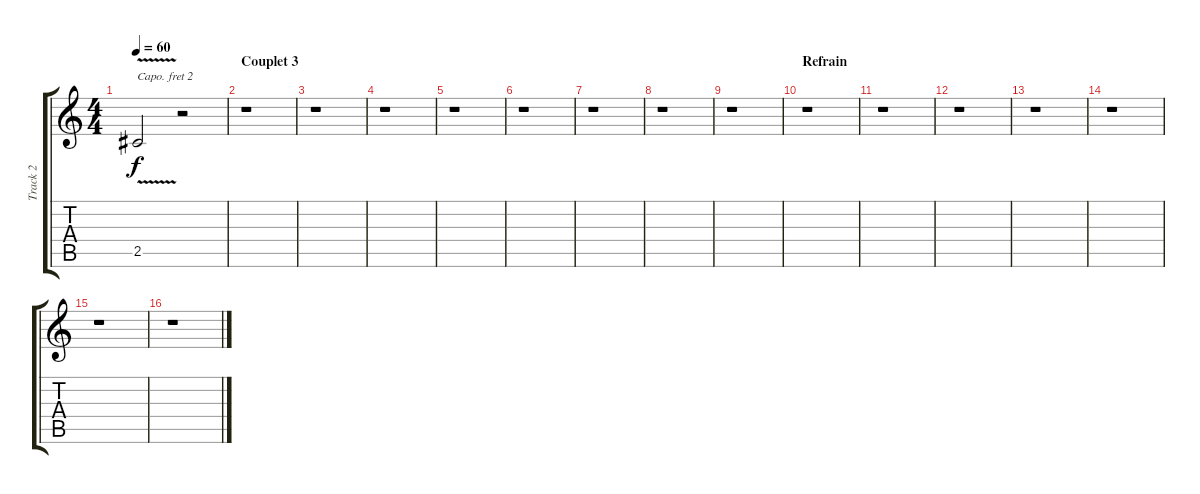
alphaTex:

\track ("Track 2" "Track 2") {instrument distortionguitar}
\staff {score tabs}
\capo 2
\tuning (E4 B3 G3 D3 A2 E2) {hide}
\ts (4 4)
\tempo 60
\clef g2
\ks c
2.5{v}.2{dy f} r.2 |
\section ("" "Couplet 3")
r.1 |
r.1 |
r.1 |
r.1 |
r.1 |
r.1 |
r.1 |
r.1 |
\section ("" "Refrain")
r.1 |
r.1 |
r.1 |
r.1 |
r.1 |
r.1 |
r.1
